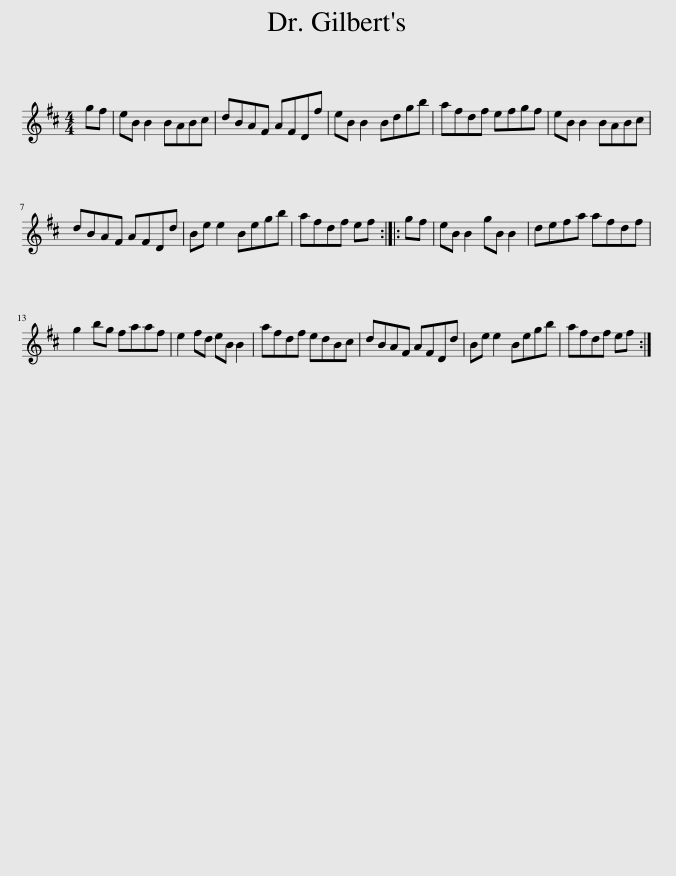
X:1
L:1/8
M:4/4
I:linebreak $
K:D
V:1 treble
V:1
 gf | eB B2 BABc | dBAF AFDf | eB B2 Bdgb | afdf efgf | %5
 eB B2 BABc |$ dBAF AFDd | Be e2 Begb | afdf ef :: gf | %10
 eB B2 gB B2 | defa afdf |$ g2 bg faaf | e2 fd eB B2 | afdf edBc | %15
 dBAF AFDd | Be e2 Begb | afdf ef :| %18
